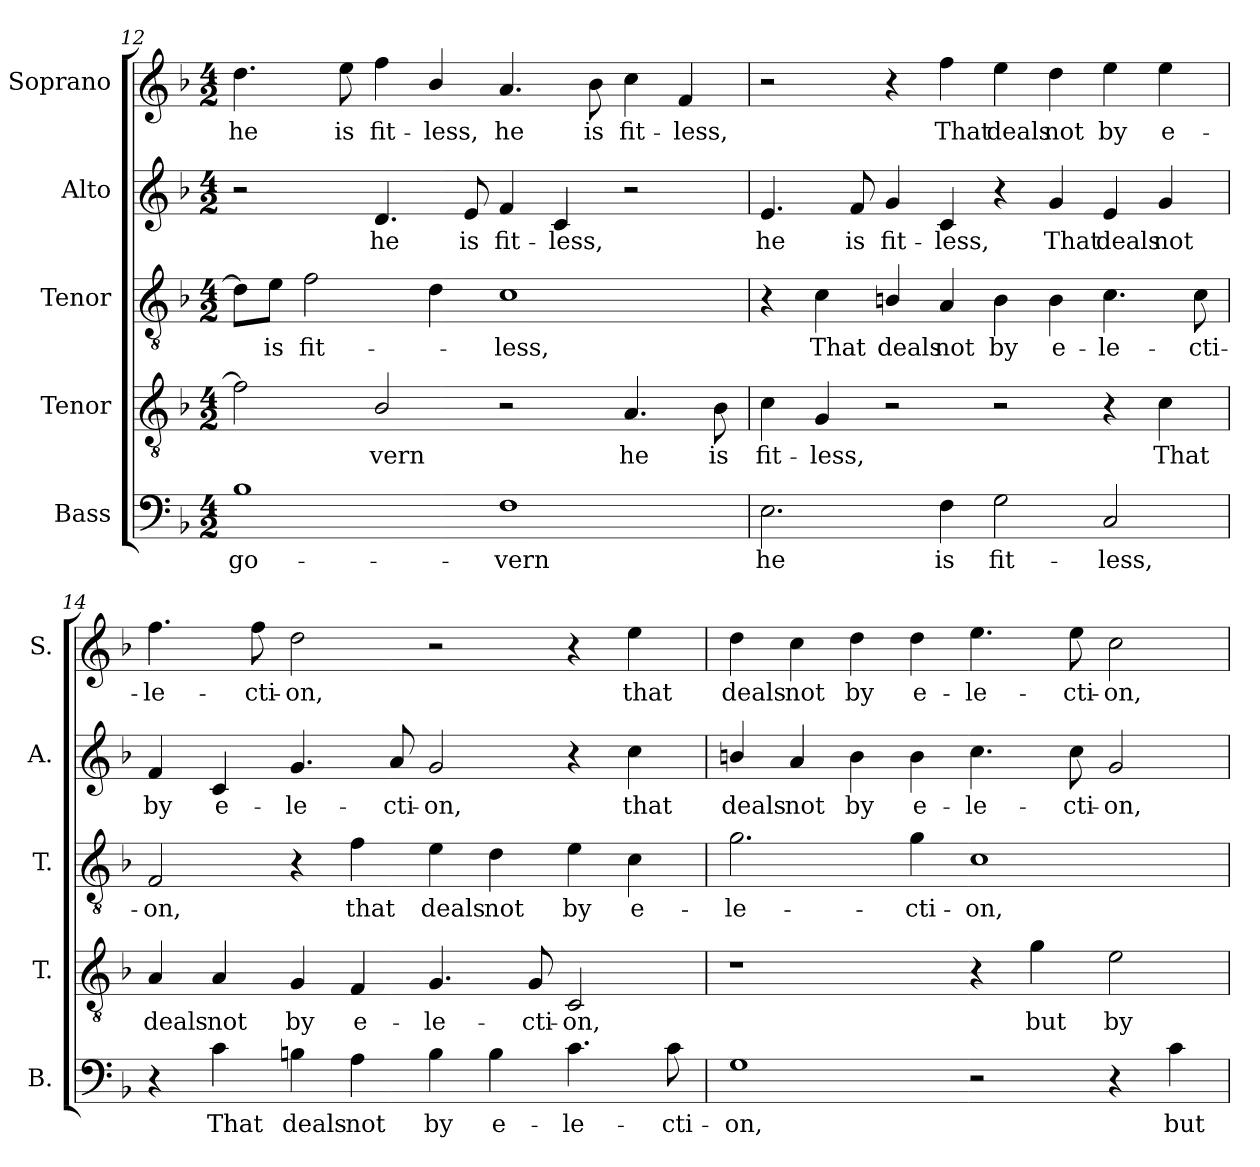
**kern	**text	**kern	**text	**kern	**text	**kern	**text	**kern	**text
*part5	*part5	*part4	*part4	*part3	*part3	*part2	*part2	*part1	*part1
*staff5	*staff5	*staff4	*staff4	*staff3	*staff3	*staff2	*staff2	*staff1	*staff1
*I"Bass	*	*I"Tenor	*	*I"Tenor	*	*I"Alto	*	*I"Soprano	*
*I'B.	*	*I'T.	*	*I'T.	*	*I'A.	*	*I'S.	*
!!LO:LB:g=z
*clefF4	*	*clefGv2	*	*clefGv2	*	*clefG2	*	*clefG2	*
*	*	*ITrd7c12	*	*ITrd7c12	*	*	*	*	*
*k[b-]	*	*k[b-]	*	*k[b-]	*	*k[b-]	*	*k[b-]	*
*F:	*	*F:	*	*F:	*	*F:	*	*F:	*
*M4/2	*	*M4/2	*	*M4/2	*	*M4/2	*	*M4/2	*
=12	=12	=12	=12	=12	=12	=12	=12	=12	=12
!	!LO:LY:b:color=#000000	!	!	!	!	!	!	!	!
!	!	!	!	!	!	!	!	!	!LO:LY:b:color=#000000
1B-i	go-	2Fi\]	.	8Di\L]	.	2r	.	4.ddi\	he
!	!	!	!	!	!LO:LY:b:color=#000000	!	!	!	!
.	.	.	.	8Ei\J	is	.	.	.	.
!	!	!	!	!	!LO:LY:b:color=#000000	!	!	!	!
.	.	.	.	2Fi\	fit-	.	.	.	.
!	!	!	!	!	!	!	!	!	!LO:LY:b:color=#000000
.	.	.	.	.	.	.	.	8eei\	is
!	!	!	!LO:LY:b:color=#000000	!	!	!	!	!	!
!	!	!	!	!	!	!	!LO:LY:b:color=#000000	!	!
!	!	!	!	!	!	!	!	!	!LO:LY:b:color=#000000
.	.	2BB-i/	-vern	.	.	4.di/	he	4ffi\	fit-
!	!	!	!	!	!	!	!	!	!LO:LY:b:color=#000000
.	.	.	.	4Di\	.	.	.	4b-i/	-less,
!	!	!	!	!	!	!	!LO:LY:b:color=#000000	!	!
.	.	.	.	.	.	8ei/	is	.	.
!	!LO:LY:b:color=#000000	!	!	!	!	!	!	!	!
!	!	!	!	!	!LO:LY:b:color=#000000	!	!	!	!
!	!	!	!	!	!	!	!LO:LY:b:color=#000000	!	!
!	!	!	!	!	!	!	!	!	!LO:LY:b:color=#000000
1Fi	-vern	2r	.	1Ci	-less,	4fi/	fit-	4.ai/	he
!	!	!	!	!	!	!	!LO:LY:b:color=#000000	!	!
.	.	.	.	.	.	4ci/	-less,	.	.
!	!	!	!	!	!	!	!	!	!LO:LY:b:color=#000000
.	.	.	.	.	.	.	.	8b-i\	is
!	!	!	!LO:LY:b:color=#000000	!	!	!	!	!	!
!	!	!	!	!	!	!	!	!	!LO:LY:b:color=#000000
.	.	4.AAi/	he	.	.	2r	.	4cci\	fit-
!	!	!	!	!	!	!	!	!	!LO:LY:b:color=#000000
.	.	.	.	.	.	.	.	4fi/	-less,
!	!	!	!LO:LY:b:color=#000000	!	!	!	!	!	!
.	.	8BB-i\	is	.	.	.	.	.	.
=13	=13	=13	=13	=13	=13	=13	=13	=13	=13
!	!LO:LY:b:color=#000000	!	!	!	!	!	!	!	!
!	!	!	!LO:LY:b:color=#000000	!	!	!	!	!	!
!	!	!	!	!	!	!	!LO:LY:b:color=#000000	!	!
2.Ei\	he	4Ci\	fit-	4r	.	4.ei/	he	2r	.
!	!	!	!LO:LY:b:color=#000000	!	!	!	!	!	!
!	!	!	!	!	!LO:LY:b:color=#000000	!	!	!	!
.	.	4GGi/	-less,	4Ci\	That	.	.	.	.
!	!	!	!	!	!	!	!LO:LY:b:color=#000000	!	!
.	.	.	.	.	.	8fi/	is	.	.
!	!	!	!	!	!LO:LY:b:color=#000000	!	!	!	!
!	!	!	!	!	!	!	!LO:LY:b:color=#000000	!	!
.	.	2r	.	4BBni/	deals	4gi/	fit-	4r	.
!	!LO:LY:b:color=#000000	!	!	!	!	!	!	!	!
!	!	!	!	!	!LO:LY:b:color=#000000	!	!	!	!
!	!	!	!	!	!	!	!LO:LY:b:color=#000000	!	!
!	!	!	!	!	!	!	!	!	!LO:LY:b:color=#000000
4Fi\	is	.	.	4AAi/	not	4ci/	-less,	4ffi\	That
!	!LO:LY:b:color=#000000	!	!	!	!	!	!	!	!
!	!	!	!	!	!LO:LY:b:color=#000000	!	!	!	!
!	!	!	!	!	!	!	!	!	!LO:LY:b:color=#000000
2Gi\	fit-	2r	.	4BBi\	by	4r	.	4eei\	deals
!	!	!	!	!	!LO:LY:b:color=#000000	!	!	!	!
!	!	!	!	!	!	!	!LO:LY:b:color=#000000	!	!
!	!	!	!	!	!	!	!	!	!LO:LY:b:color=#000000
.	.	.	.	4BBi\	e-	4gi/	That	4ddi\	not
!	!LO:LY:b:color=#000000	!	!	!	!	!	!	!	!
!	!	!	!	!	!LO:LY:b:color=#000000	!	!	!	!
!	!	!	!	!	!	!	!LO:LY:b:color=#000000	!	!
!	!	!	!	!	!	!	!	!	!LO:LY:b:color=#000000
2Ci/	-less,	4r	.	4.Ci\	-le-	4ei/	deals	4eei\	by
!	!	!	!LO:LY:b:color=#000000	!	!	!	!	!	!
!	!	!	!	!	!	!	!LO:LY:b:color=#000000	!	!
!	!	!	!	!	!	!	!	!	!LO:LY:b:color=#000000
.	.	4Ci\	That	.	.	4gi/	not	4eei\	e-
!	!	!	!	!	!LO:LY:b:color=#000000	!	!	!	!
.	.	.	.	8Ci\	-cti-	.	.	.	.
=14	=14	=14	=14	=14	=14	=14	=14	=14	=14
!	!	!	!LO:LY:b:color=#000000	!	!	!	!	!	!
!	!	!	!	!	!LO:LY:b:color=#000000	!	!	!	!
!	!	!	!	!	!	!	!LO:LY:b:color=#000000	!	!
!	!	!	!	!	!	!	!	!	!LO:LY:b:color=#000000
4r	.	4AAi/	deals	2FFi/	-on,	4fi/	by	4.ffi\	-le-
!	!LO:LY:b:color=#000000	!	!	!	!	!	!	!	!
!	!	!	!LO:LY:b:color=#000000	!	!	!	!	!	!
!	!	!	!	!	!	!	!LO:LY:b:color=#000000	!	!
4ci\	That	4AAi/	not	.	.	4ci/	e-	.	.
!	!	!	!	!	!	!	!	!	!LO:LY:b:color=#000000
.	.	.	.	.	.	.	.	8ffi\	-cti-
!	!LO:LY:b:color=#000000	!	!	!	!	!	!	!	!
!	!	!	!LO:LY:b:color=#000000	!	!	!	!	!	!
!	!	!	!	!	!	!	!LO:LY:b:color=#000000	!	!
!	!	!	!	!	!	!	!	!	!LO:LY:b:color=#000000
4Bni\	deals	4GGi/	by	4r	.	4.gi/	-le-	2ddi\	-on,
!	!LO:LY:b:color=#000000	!	!	!	!	!	!	!	!
!	!	!	!LO:LY:b:color=#000000	!	!	!	!	!	!
!	!	!	!	!	!LO:LY:b:color=#000000	!	!	!	!
4Ai\	not	4FFi/	e-	4Fi\	that	.	.	.	.
!	!	!	!	!	!	!	!LO:LY:b:color=#000000	!	!
.	.	.	.	.	.	8ai/	-cti-	.	.
!	!LO:LY:b:color=#000000	!	!	!	!	!	!	!	!
!	!	!	!LO:LY:b:color=#000000	!	!	!	!	!	!
!	!	!	!	!	!LO:LY:b:color=#000000	!	!	!	!
!	!	!	!	!	!	!	!LO:LY:b:color=#000000	!	!
4Bi\	by	4.GGi/	-le-	4Ei\	deals	2gi/	-on,	2r	.
!	!LO:LY:b:color=#000000	!	!	!	!	!	!	!	!
!	!	!	!	!	!LO:LY:b:color=#000000	!	!	!	!
4Bi\	e-	.	.	4Di\	not	.	.	.	.
!	!	!	!LO:LY:b:color=#000000	!	!	!	!	!	!
.	.	8GGi/	-cti-	.	.	.	.	.	.
!	!LO:LY:b:color=#000000	!	!	!	!	!	!	!	!
!	!	!	!LO:LY:b:color=#000000	!	!	!	!	!	!
!	!	!	!	!	!LO:LY:b:color=#000000	!	!	!	!
4.ci\	-le-	2CCi/	-on,	4Ei\	by	4r	.	4r	.
!	!	!	!	!	!LO:LY:b:color=#000000	!	!	!	!
!	!	!	!	!	!	!	!LO:LY:b:color=#000000	!	!
!	!	!	!	!	!	!	!	!	!LO:LY:b:color=#000000
.	.	.	.	4Ci\	e-	4cci\	that	4eei\	that
!	!LO:LY:b:color=#000000	!	!	!	!	!	!	!	!
8ci\	-cti-	.	.	.	.	.	.	.	.
!!LO:LB:g=z
=15	=15	=15	=15	=15	=15	=15	=15	=15	=15
!	!LO:LY:b:color=#000000	!	!	!	!	!	!	!	!
!	!	!	!	!	!LO:LY:b:color=#000000	!	!	!	!
!	!	!	!	!	!	!	!LO:LY:b:color=#000000	!	!
!	!	!	!	!	!	!	!	!	!LO:LY:b:color=#000000
1Gi	-on,	1r	.	2.Gi\	-le-	4bni/	deals	4ddi\	deals
!	!	!	!	!	!	!	!LO:LY:b:color=#000000	!	!
!	!	!	!	!	!	!	!	!	!LO:LY:b:color=#000000
.	.	.	.	.	.	4ai/	not	4cci\	not
!	!	!	!	!	!	!	!LO:LY:b:color=#000000	!	!
!	!	!	!	!	!	!	!	!	!LO:LY:b:color=#000000
.	.	.	.	.	.	4bi\	by	4ddi\	by
!	!	!	!	!	!LO:LY:b:color=#000000	!	!	!	!
!	!	!	!	!	!	!	!LO:LY:b:color=#000000	!	!
!	!	!	!	!	!	!	!	!	!LO:LY:b:color=#000000
.	.	.	.	4Gi\	-cti-	4bi\	e-	4ddi\	e-
!	!	!	!	!	!LO:LY:b:color=#000000	!	!	!	!
!	!	!	!	!	!	!	!LO:LY:b:color=#000000	!	!
!	!	!	!	!	!	!	!	!	!LO:LY:b:color=#000000
2r	.	4r	.	1Ci	-on,	4.cci\	-le-	4.eei\	-le-
!	!	!	!LO:LY:b:color=#000000	!	!	!	!	!	!
.	.	4Gi\	but	.	.	.	.	.	.
!	!	!	!	!	!	!	!LO:LY:b:color=#000000	!	!
!	!	!	!	!	!	!	!	!	!LO:LY:b:color=#000000
.	.	.	.	.	.	8cci\	-cti-	8eei\	-cti-
!	!	!	!LO:LY:b:color=#000000	!	!	!	!	!	!
!	!	!	!	!	!	!	!LO:LY:b:color=#000000	!	!
!	!	!	!	!	!	!	!	!	!LO:LY:b:color=#000000
4r	.	2Ei\	by	.	.	2gi/	-on,	2cci\	-on,
!	!LO:LY:b:color=#000000	!	!	!	!	!	!	!	!
4ci\	but	.	.	.	.	.	.	.	.
=	=	=	=	=	=	=	=	=	=
*-	*-	*-	*-	*-	*-	*-	*-	*-	*-
